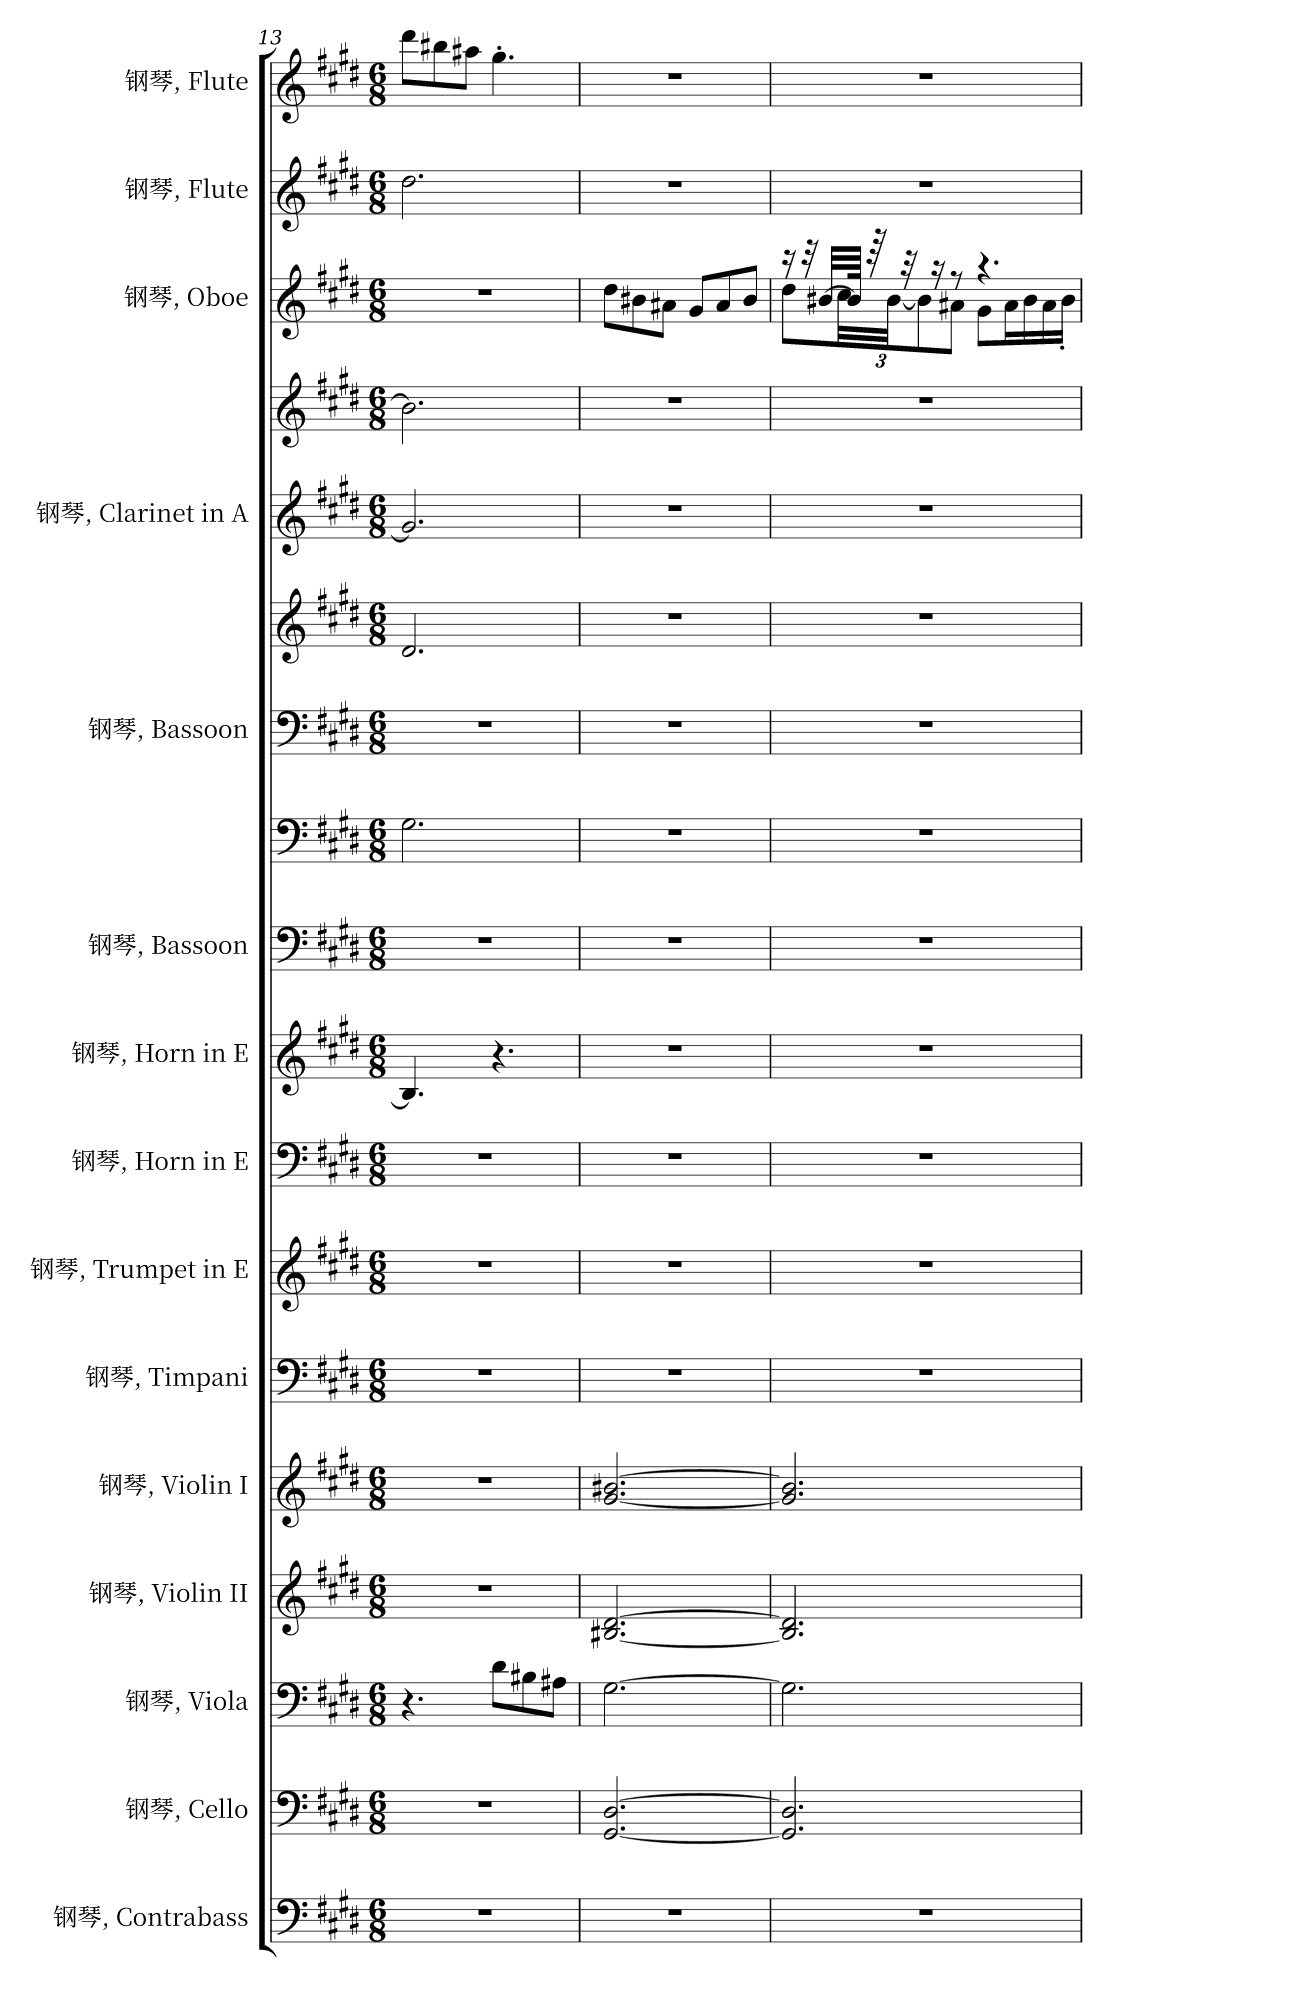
**kern	**kern	**kern	**kern	**kern	**kern	**kern	**kern	**kern	**kern	**kern	**kern	**kern	**kern	**kern	**kern	**kern	**kern
*part15	*part14	*part13	*part12	*part11	*part10	*part9	*part8	*part7	*part6	*part6	*part5	*part5	*part4	*part4	*part3	*part2	*part1
*staff18	*staff17	*staff16	*staff15	*staff14	*staff13	*staff12	*staff11	*staff10	*staff9	*staff8	*staff7	*staff6	*staff5	*staff4	*staff3	*staff2	*staff1
*I"钢琴, Contrabass	*I"钢琴, Cello	*I"钢琴, Viola	*I"钢琴, Violin II	*I"钢琴, Violin I	*I"钢琴, Timpani	*I"钢琴, Trumpet in E	*I"钢琴, Horn in E	*I"钢琴, Horn in E	*I"钢琴, Bassoon	*	*I"钢琴, Bassoon	*	*I"钢琴, Clarinet in A	*	*I"钢琴, Oboe	*I"钢琴, Flute	*I"钢琴, Flute
!!LO:PB:g=z
*clefF4	*clefF4	*clefF4	*clefG2	*clefG2	*clefF4	*clefG2	*clefF4	*clefG2	*clefF4	*clefF4	*clefF4	*clefG2	*clefG2	*clefG2	*clefG2	*clefG2	*clefG2
*k[f#c#g#d#]	*k[f#c#g#d#]	*k[f#c#g#d#]	*k[f#c#g#d#]	*k[f#c#g#d#]	*k[f#c#g#d#]	*k[f#c#g#d#]	*k[f#c#g#d#]	*k[f#c#g#d#]	*k[f#c#g#d#]	*k[f#c#g#d#]	*k[f#c#g#d#]	*k[f#c#g#d#]	*k[f#c#g#d#]	*k[f#c#g#d#]	*k[f#c#g#d#]	*k[f#c#g#d#]	*k[f#c#g#d#]
*M6/8	*M6/8	*M6/8	*M6/8	*M6/8	*M6/8	*M6/8	*M6/8	*M6/8	*M6/8	*M6/8	*M6/8	*M6/8	*M6/8	*M6/8	*M6/8	*M6/8	*M6/8
=13	=13	=13	=13	=13	=13	=13	=13	=13	=13	=13	=13	=13	=13	=13	=13	=13	=13
2.r	2.r	4.r	2.r	2.r	2.r	2.r	2.r	4.B#/]	2.r	2.G#\	2.r	2.d#/	2.g#/]	2.b#\]	2.r	2.dd#\	8ddd#\L
.	.	.	.	.	.	.	.	.	.	.	.	.	.	.	.	.	8bb#X\
.	.	.	.	.	.	.	.	.	.	.	.	.	.	.	.	.	8aa#X\J
.	.	8d#\L	.	.	.	.	.	4.r	.	.	.	.	.	.	.	.	4.gg#'\
.	.	8B#X\	.	.	.	.	.	.	.	.	.	.	.	.	.	.	.
.	.	8A#X\J	.	.	.	.	.	.	.	.	.	.	.	.	.	.	.
=14	=14	=14	=14	=14	=14	=14	=14	=14	=14	=14	=14	=14	=14	=14	=14	=14	=14
2.r	[2.GG#/ [2.D#/	[2.G#\	[2.B#X/ [2.d#/	[2.g#/ [2.b#X/	2.r	2.r	2.r	2.r	2.r	2.r	2.r	2.r	2.r	2.r	8dd#\L	2.r	2.r
.	.	.	.	.	.	.	.	.	.	.	.	.	.	.	8b#X\	.	.
.	.	.	.	.	.	.	.	.	.	.	.	.	.	.	8a#X\J	.	.
.	.	.	.	.	.	.	.	.	.	.	.	.	.	.	8g#/L	.	.
.	.	.	.	.	.	.	.	.	.	.	.	.	.	.	8a#/	.	.
.	.	.	.	.	.	.	.	.	.	.	.	.	.	.	8b#/J	.	.
=15	=15	=15	=15	=15	=15	=15	=15	=15	=15	=15	=15	=15	=15	=15	=15	=15	=15
*	*	*	*	*	*	*	*	*	*	*	*	*	*	*	*^	*	*
2.r	2.GG#/] 2.D#/]	2.G#\]	2.B#/] 2.d#/]	2.g#/] 2.b#/]	2.r	2.r	2.r	2.r	2.r	2.r	2.r	2.r	2.r	2.r	16r	8dd#\L	2.r	2.r
.	.	.	.	.	.	.	.	.	.	.	.	.	.	.	32r	.	.	.
.	.	.	.	.	.	.	.	.	.	.	.	.	.	.	[32b#X/LLL	.	.	.
*	*	*	*	*	*	*	*	*	*	*	*	*	*	*	*	*Xbrackettup	*	*
.	.	.	.	.	.	.	.	.	.	.	.	.	.	.	64b#/JJJk]	48cc#\LL	.	.
.	.	.	.	.	.	.	.	.	.	.	.	.	.	.	64r	.	.	.
.	.	.	.	.	.	.	.	.	.	.	.	.	.	.	.	[48b#\JJ	.	.
.	.	.	.	.	.	.	.	.	.	.	.	.	.	.	32r	.	.	.
.	.	.	.	.	.	.	.	.	.	.	.	.	.	.	.	12b#\]	.	.
.	.	.	.	.	.	.	.	.	.	.	.	.	.	.	16r	.	.	.
.	.	.	.	.	.	.	.	.	.	.	.	.	.	.	8r	8a#X\J	.	.
.	.	.	.	.	.	.	.	.	.	.	.	.	.	.	4.r	8g#\L	.	.
.	.	.	.	.	.	.	.	.	.	.	.	.	.	.	.	16a#\L	.	.
.	.	.	.	.	.	.	.	.	.	.	.	.	.	.	.	16b#\	.	.
.	.	.	.	.	.	.	.	.	.	.	.	.	.	.	.	16a#\	.	.
.	.	.	.	.	.	.	.	.	.	.	.	.	.	.	.	16b#'\JJ	.	.
*	*	*	*	*	*	*	*	*	*	*	*	*	*	*	*v	*v	*	*
=	=	=	=	=	=	=	=	=	=	=	=	=	=	=	=	=	=
*-	*-	*-	*-	*-	*-	*-	*-	*-	*-	*-	*-	*-	*-	*-	*-	*-	*-
